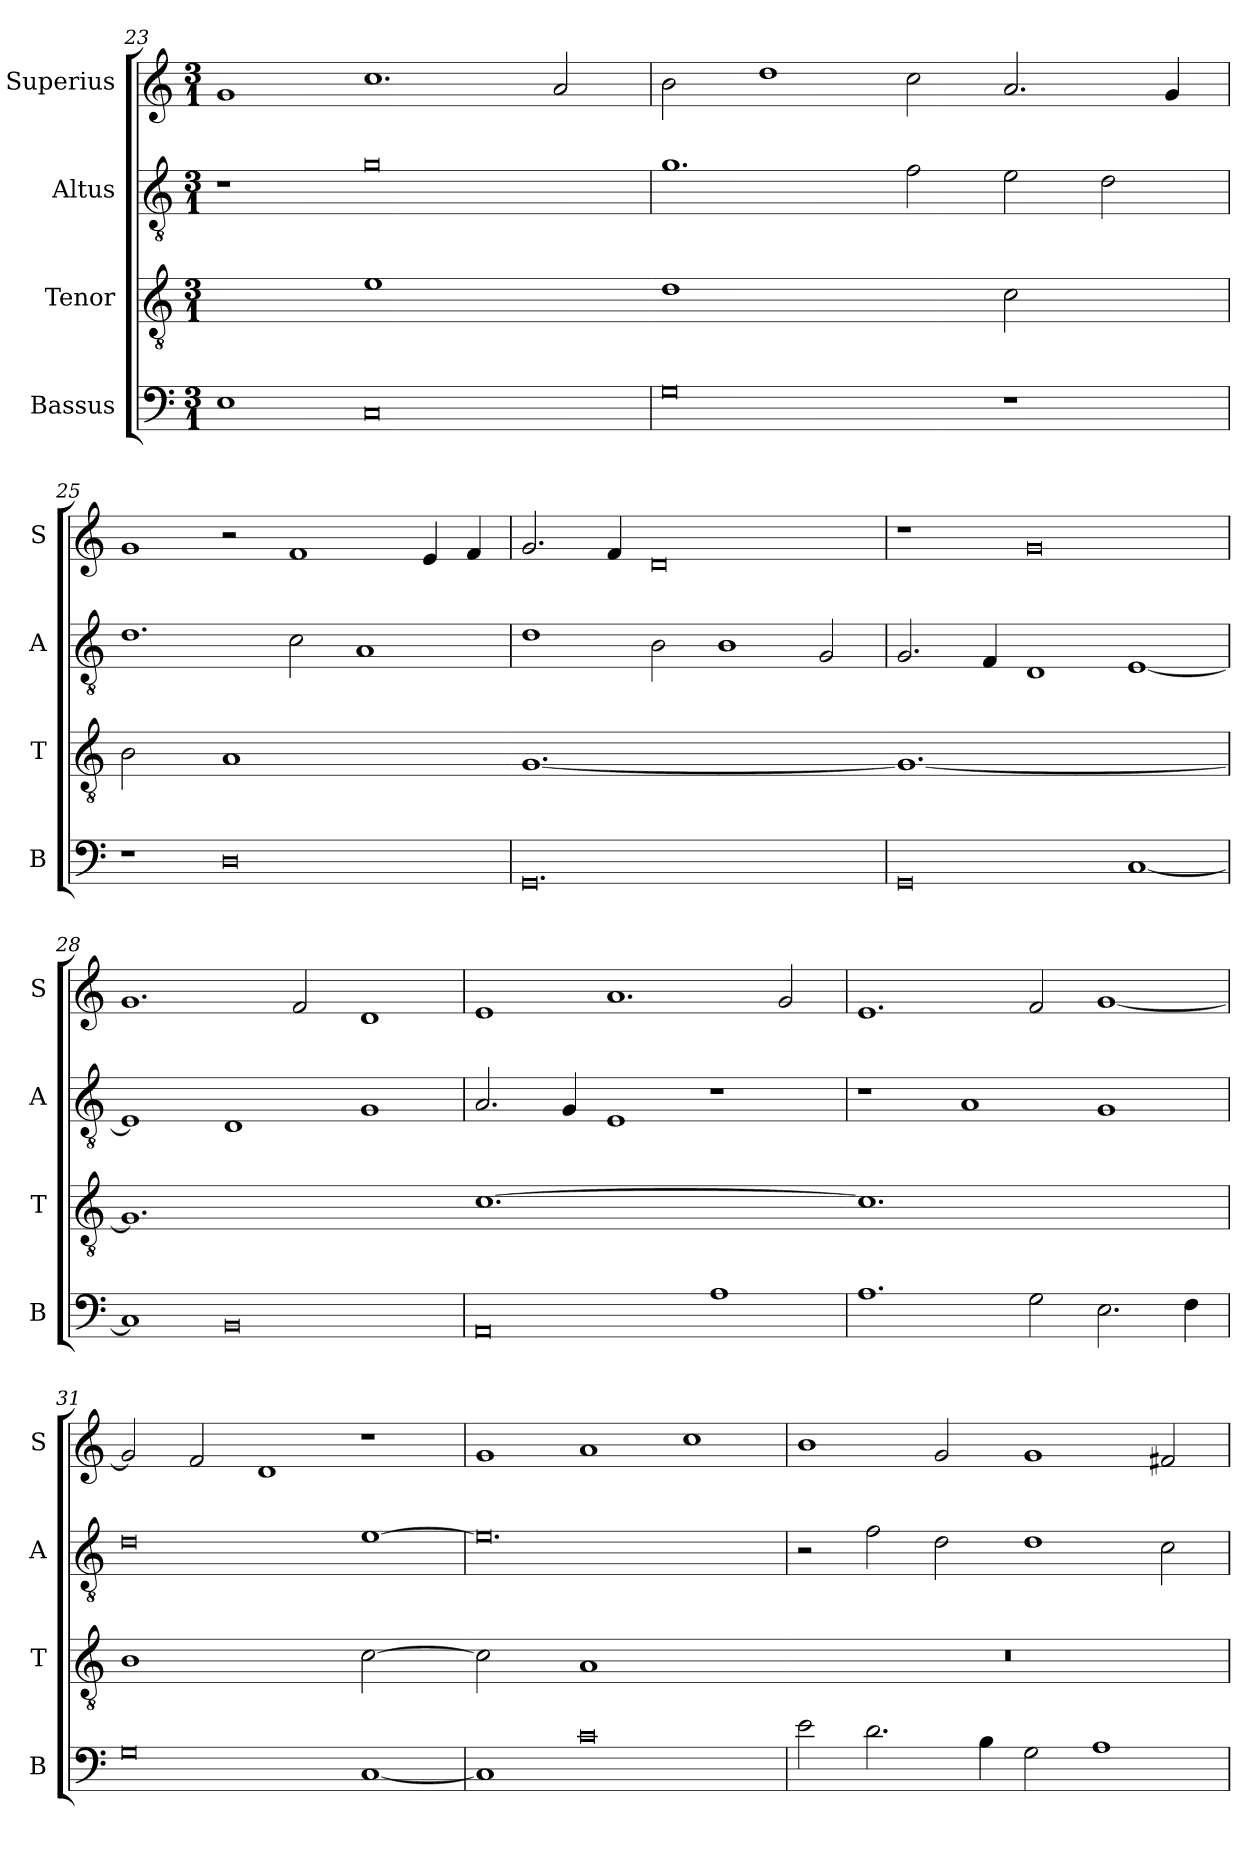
**kern	**kern	**kern	**kern
*part4	*part3	*part2	*part1
*staff4	*staff3	*staff2	*staff1
*I"Bassus	*I"Tenor	*I"Altus	*I"Superius
*I'B	*I'T	*I'A	*I'S
*clefF4	*clefGv2	*clefGv2	*clefG2
*k[]	*k[]	*k[]	*k[]
*M3/1	*M3/1	*M3/1	*M3/1
=23	=23	=23	=23
!	!LO:N:vis=2	!	!
1E	1cyy]	1r	1g
!	!LO:N:vis=1	!	!
0C	0e	0g	1.cc
.	.	.	2a/
=24	=24-	=24	=24
!	!LO:N:vis=1	!	!
0G	0d	1.g	2b\
.	.	.	1dd
.	.	2f\	2cc\
!	!LO:N:vis=2	!	!
1r	1c	2e\	2.a/
.	.	2d\	.
.	.	.	4g/
=25	=25	=25	=25
!	!LO:N:vis=2	!	!
1r	1B	1.d	1g
!	!LO:N:vis=1	!	!
0D	0A	.	2r
.	.	2c\	1f
.	.	1A	.
.	.	.	4e/
.	.	.	4f/
=26	=26-	=26	=26
!	!LO:N:vis=1.	!	!
0.GG	[0.G	1d	2.g/
.	.	.	4f/
.	.	2B\	0d
.	.	1B	.
.	.	2G/	.
=27	=27-	=27	=27
!	!LO:N:vis=1.	!	!
0GG	0.G_	2.G/	1r
.	.	4F/	.
.	.	1D	0g
[1C	.	[1E	.
=28	=28	=28	=28
!	!LO:N:vis=1.	!	!
1C]	0.G]	1E]	1.g
0BB	.	1D	.
.	.	.	2f/
.	.	1G	1d
=29	=29-	=29	=29
!	!LO:N:vis=1.	!	!
0AA	[0.c	2.A/	1e
.	.	4G/	.
.	.	1E	1.a
1A	.	1r	.
.	.	.	2g/
=30	=30-	=30	=30
!	!LO:N:vis=1.	!	!
1.A	0.c]	1r	1.e
.	.	1A	.
2G\	.	.	2f/
2.E\	.	1G	[1g
4F\	.	.	.
=31	=31	=31	=31
!	!LO:N:vis=1	!	!
0G	0B	0d	2g/]
.	.	.	2f/
.	.	.	1d
!	!LO:N:vis=2	!	!
[1C	[1c	[1e	1r
=32	=32-	=32	=32
!	!LO:N:vis=2	!	!
1C]	1c]	0.e]	1g
!	!LO:N:vis=1	!	!
0c	0A	.	1a
.	.	.	1cc
=33	=33-	=33	=33
!	!LO:N:vis=1.	!	!
2e\	0.r	2r	1b
2.d\	.	2f\	.
.	.	2d\	2g/
4B\	.	.	.
2G\	.	1d	1g
1A	.	.	.
.	.	2c\	2f#X/
=	=	=	=
*-	*-	*-	*-
